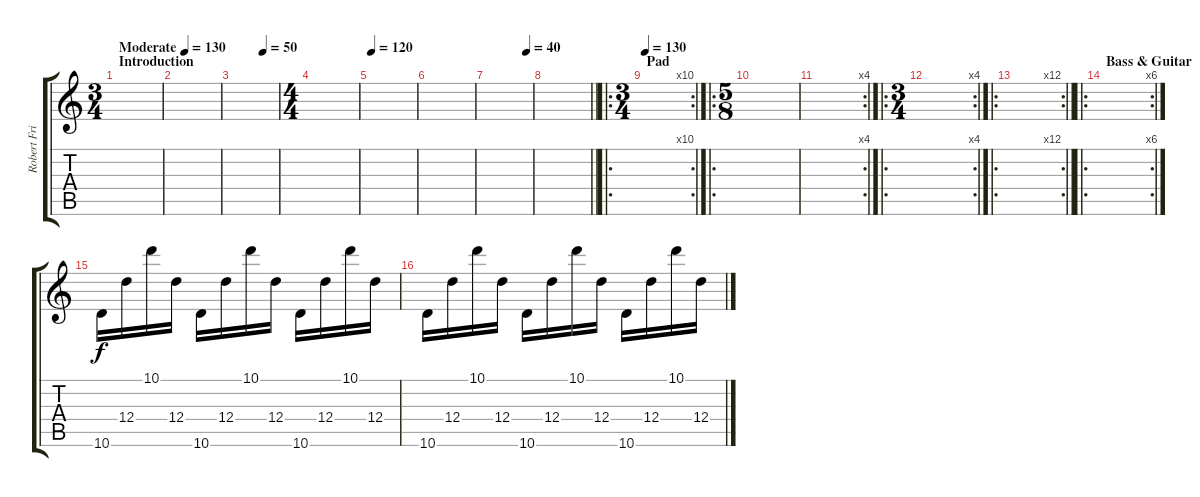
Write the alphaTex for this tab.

\track ("Robert Fripp (Guitar)" "Robert Fri") {instrument electricguitarjazz}
\staff {score tabs}
\tuning (E4 B3 G3 D3 A2 E2) {hide}
\ts (3 4)
\section ("" "Introduction")
\tempo (130 "Moderate")
\clef g2
\ks c
|
|
\tempo (50 0.6666666666666666)
|
\ts (4 4)
|
\tempo 120
|
|
\tempo (40 0.875)
|
\barLineRight lightlight
|
\ro
\rc 10
\ts (3 4)
\section ("" "Pad")
\tempo 130
|
\ro
\ts (5 8)
|
\rc 4
|
\ro
\rc 4
\ts (3 4)
|
\ro
\rc 12
\barLineRight lightlight
|
\ro
\rc 6
\section ("" "Bass & Guitar")
|
10.6.16{volume 5} 12.4.16 10.1.16 12.4.16 10.6.16 12.4.16 10.1.16 12.4.16 10.6.16 12.4.16 10.1.16 12.4.16 |
10.6.16 12.4.16 10.1.16 12.4.16 10.6.16 12.4.16 10.1.16 12.4.16 10.6.16 12.4.16 10.1.16 12.4.16
